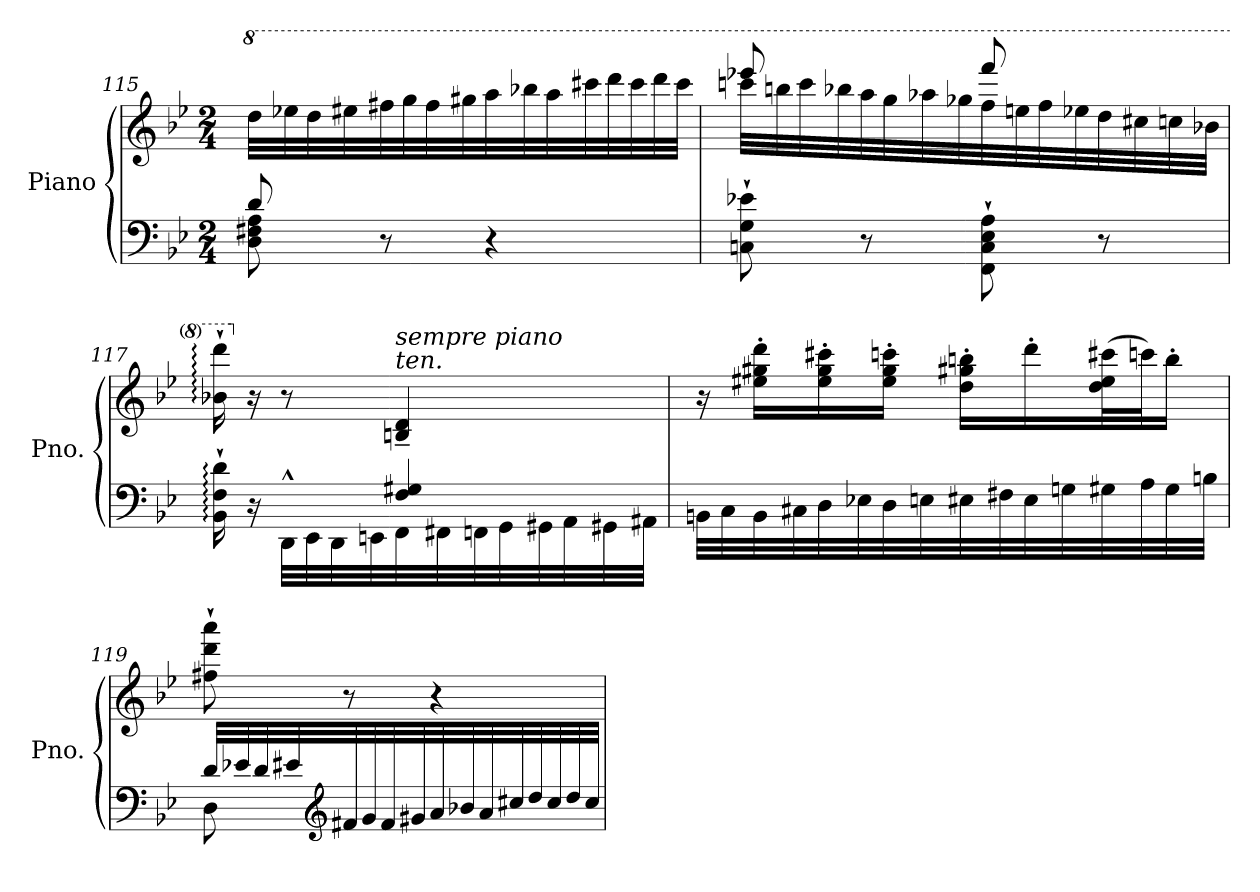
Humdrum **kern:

**kern	**kern
*part1	*part1
*staff2	*staff1
*I"Piano	*
*I'Pno.	*
!!LO:LB:g=z
*clefF4	*clefG2
*k[b-e-]	*k[b-e-]
*M2/4	*M2/4
=115	=115
*^	*
*	*	*8va
8D\` 8F#X\` 8A\`	8d`/	32ddd\LLL
.	.	32eee-X\
.	.	32ddd\
.	.	32eee#X\
8r	4.ryy	32fff#X\
.	.	32ggg\
.	.	32fff#\
.	.	32ggg#X\
4r	.	32aaa\
.	.	32bbb-X\
.	.	32aaa\
.	.	32cccc#X\
.	.	32dddd\
.	.	32cccc#\
.	.	32dddd\
.	.	32cccc#\JJJ
*v	*v	*
=116	=116
*	*^
8Cn\` 8G\` 8e-X\`	32ccccn\LLL	8eeee-X/
.	32bbbn\	.
.	32cccc\	.
.	32bbb-X\	.
8r	32aaa\	8ryy
.	32ggg\	.
.	32aaa-X\	.
.	32ggg-X\	.
8FF\` 8C\` 8E-\` 8A\`	32fff\	8ffff/
.	32eeen\	.
.	32fff\	.
.	32eee-X\	.
8r	32ddd\	8ryy
.	32ccc#X\	.
.	32cccn\	.
.	32bb-X\JJJ	.
*	*v	*v
=117	=117
*^	*
16BB-\:` 16F\:` 16d\:`	4ryy	16bb-X\:` 16dddd\:`
*	*	*X8va
16r	.	16r
32DD^^\LLL	.	8r
32EE-\	.	.
32DD\	.	.
32EEn\	.	.
!	!	!LO:TX:a:i:t=ten.
!	!	!LO:TX:a:i:t=sempre piano
32FF\	4F/ 4G#X/	4Bn/~ 4d/~
32FF#X\	.	.
32FFn\	.	.
32GG\	.	.
32GG#X\	.	.
32AA\	.	.
32GG#X\	.	.
32AA#X\JJJ	.	.
*v	*v	*
!!LO:LB:g=z
=118	=118
32BBn\LLL	16r
32C\	.
32BB\	16ee#X\' 16gg#X\' 16ddd\'LL
32C#X\	.
32D\	16ee#\' 16gg#\' 16ccc#X\'
32E-X\	.
32D\	16ee#\' 16gg#\' 16cccn\'JJ
32En\	.
32E#X\	16dd\' 16gg#X\' 16bbn\'LL
32F#X\	.
32E#\	16ddd'\
32Gn\	.
32G#X\	(32dd\ 32ee#\ 32ccc#X\L
32A\	32cccn\J)
32G#\	16bb'\JJ
32Bn\JJJ	.
=119	=119
*^	*
32d/LLL	8D\	8ff#X\` 8ddd\` 8aaa\`
32e-X/	.	.
32d/	.	.
32e#X/	.	.
*clefG2	*	*
32f#X/	4.ryy	8r
32g/	.	.
32f#/	.	.
32g#X/	.	.
32a/	.	4r
32b-X/	.	.
32a/	.	.
32cc#X/	.	.
32dd/	.	.
32cc#/	.	.
32dd/	.	.
32cc#/JJJ	.	.
*v	*v	*
=	=
*-	*-
